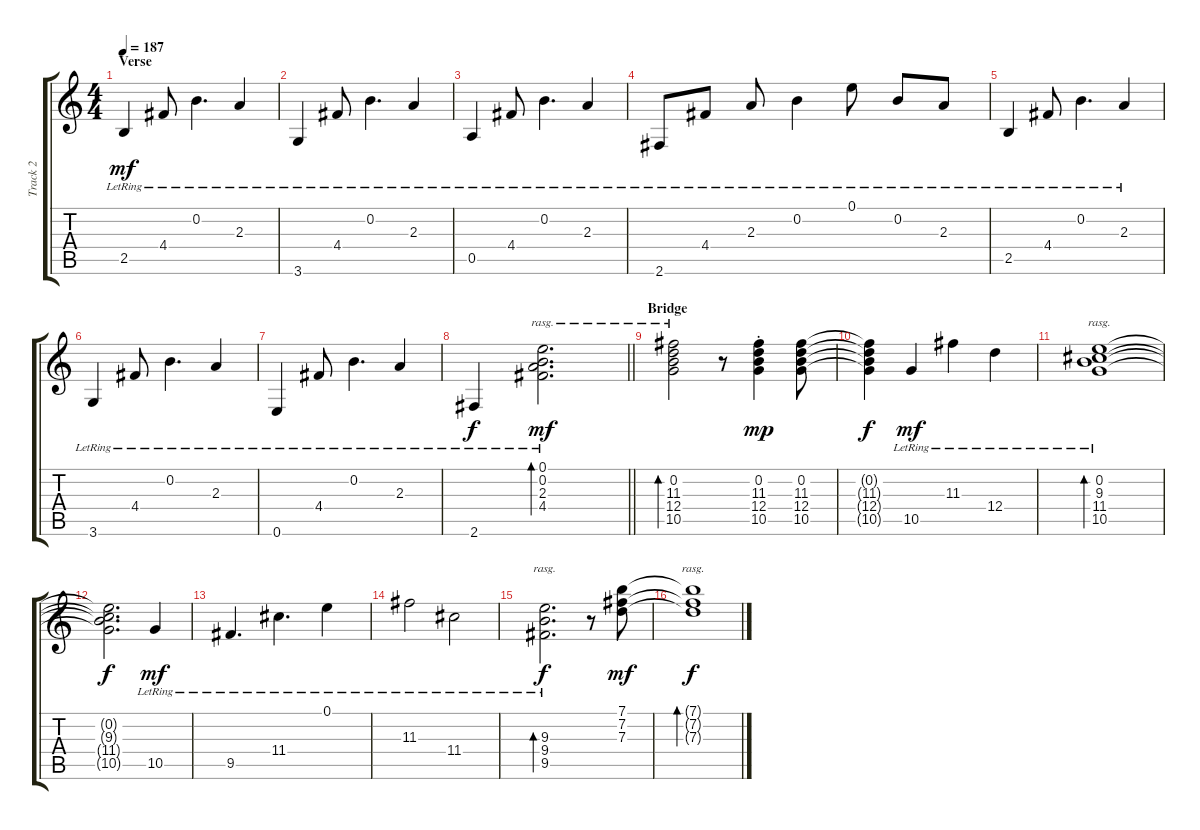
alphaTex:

\track ("Track 2" "Track 2") {instrument acousticguitarsteel}
\staff {score tabs}
\tuning (E4 B3 G3 D3 A2 E2) {hide}
\ts (4 4)
\section ("" "Verse")
\tempo 187
\clef g2
\ks c
2.5{lr}.4{dy mf} 4.4{lr}.8 0.2{lr}.4{d} 2.3{lr}.4 |
3.6{lr}.4 4.4{lr}.8 0.2{lr}.4{d} 2.3{lr}.4 |
0.5{lr}.4 4.4{lr}.8 0.2{lr}.4{d} 2.3{lr}.4 |
2.6{lr}.8 4.4{lr}.8 2.3{lr}.8 0.2{lr}.4 0.1{lr}.8 0.2{lr}.8 2.3{lr}.8 |
2.5{lr}.4 4.4{lr}.8 0.2{lr}.4{d} 2.3{lr}.4 |
3.6{lr}.4 4.4{lr}.8 0.2{lr}.4{d} 2.3{lr}.4 |
0.6{lr}.4 4.4{lr}.8 0.2{lr}.4{d} 2.3{lr}.4 |
\barLineRight lightlight
2.6{lr}.4{dy f} (0.1{lr} 0.2{lr} 2.3{lr} 4.4{lr}).2{d bd 480 rasg ii dy mf} |
\section ("" "Bridge")
(0.2 11.3 12.4 10.5).2{bd 240 rasg ii} r.8 (0.2{st} 11.3{st} 12.4{st} 10.5{st}).4{dy mp} (0.2 11.3 12.4 10.5).8 |
(0.2{t} 11.3{t} 12.4{t} 10.5{t}).4{dy f} 10.5{lr}.4{dy mf} 11.3{lr}.4 12.4{lr}.4 |
(0.2{lr} 9.3{lr} 11.4{lr} 10.5{lr}).1{bd 240 rasg ii} |
(0.2{t} 9.3{t} 11.4{t} 10.5{t}).2{d dy f} 10.5{lr}.4{dy mf} |
9.5{lr}.4{d} 11.4{lr}.4{d} 0.1{lr}.4 |
11.3{lr}.2 11.4{lr}.2 |
(9.3{lr} 9.4{lr} 9.5{lr}).2{d bd 120 rasg ii dy f} r.8 (7.1 7.2 7.3).8{dy mf} |
(7.1{t} 7.2{t} 7.3{t}).1{bd 120 rasg ii dy f}
